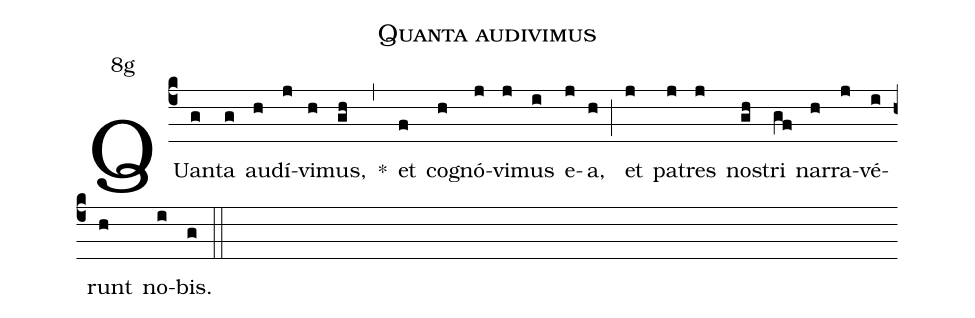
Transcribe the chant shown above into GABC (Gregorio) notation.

name:Quanta audivimus;
mode:8;
office-part: Officium Lectionis Ant 1;
annotation: 8g;
%%
(c4)
QUan(g)ta(g) au(h)dí(j)vi(h)mus,(gh) *(,)
et(f) co(h)gnó(j)vi(j)mus(i) e(j)a,(h) (;)
et(j) pa(j)tres(j) no(gh)stri(gf) nar(h)ra(j)vé(i)runt(h) no(i)bis.(g) (::)
